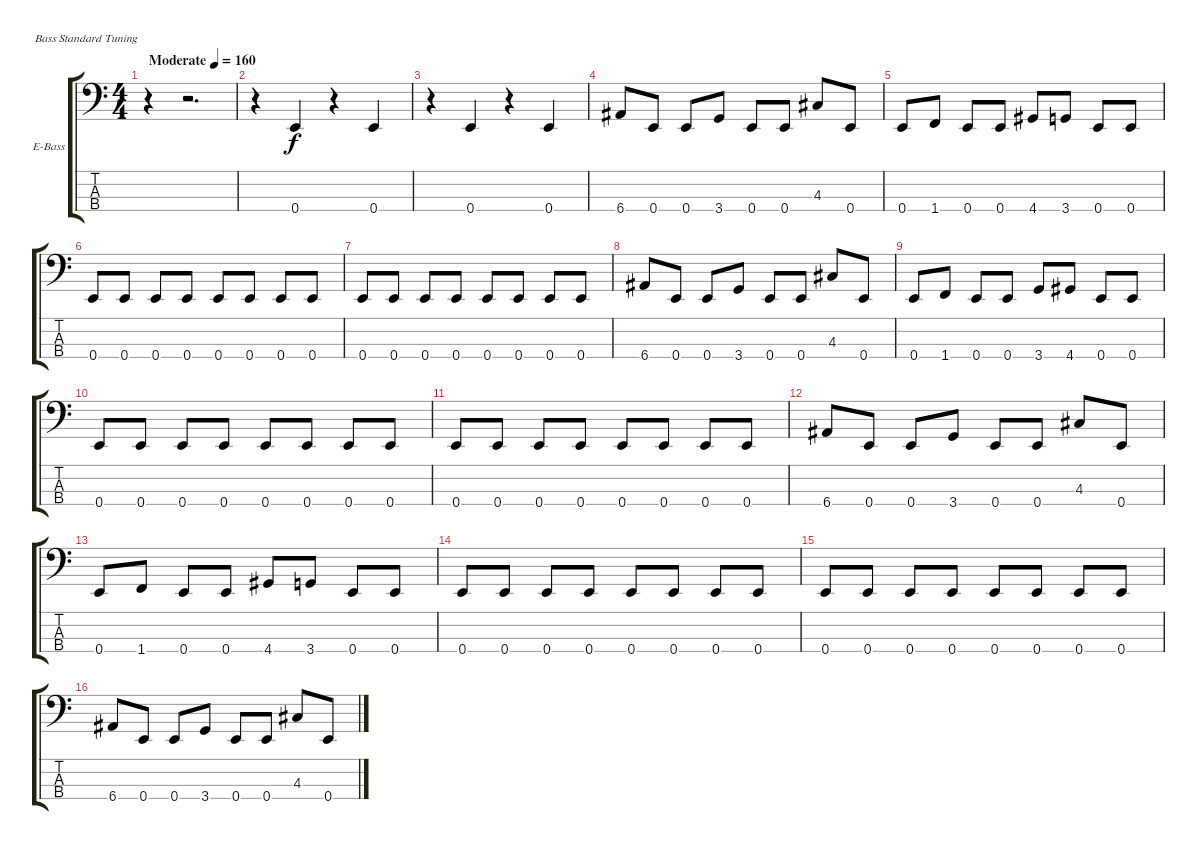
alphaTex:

\bracketExtendMode groupsimilarinstruments
\firstSystemTrackNameOrientation horizontal
\otherSystemsTrackNameOrientation horizontal
\track ("Äîðîæêà 2" "E-Bass") {instrument electricbassfinger}
\staff {score tabs}
\tuning (G2 D2 A1 E1)
\ts (4 4)
\beaming (8 2 2 2 2)
\tempo (160 "Moderate")
\clef f4
\ks c
r.4{dy f instrument electricbassfinger} r.2{d} |
r.4 0.4.4 r.4 0.4.4 |
r.4 0.4.4 r.4 0.4.4 |
6.4.8 0.4.8 0.4.8 3.4.8 0.4.8 0.4.8 4.3.8 0.4.8 |
0.4.8 1.4.8 0.4.8 0.4.8 4.4.8 3.4.8 0.4.8 0.4.8 |
0.4.8 0.4.8 0.4.8 0.4.8 0.4.8 0.4.8 0.4.8 0.4.8 |
0.4.8 0.4.8 0.4.8 0.4.8 0.4.8 0.4.8 0.4.8 0.4.8 |
6.4.8 0.4.8 0.4.8 3.4.8 0.4.8 0.4.8 4.3.8 0.4.8 |
0.4.8 1.4.8 0.4.8 0.4.8 3.4.8 4.4.8 0.4.8 0.4.8 |
0.4.8 0.4.8 0.4.8 0.4.8 0.4.8 0.4.8 0.4.8 0.4.8 |
0.4.8 0.4.8 0.4.8 0.4.8 0.4.8 0.4.8 0.4.8 0.4.8 |
6.4.8 0.4.8 0.4.8 3.4.8 0.4.8 0.4.8 4.3.8 0.4.8 |
0.4.8 1.4.8 0.4.8 0.4.8 4.4.8 3.4.8 0.4.8 0.4.8 |
0.4.8 0.4.8 0.4.8 0.4.8 0.4.8 0.4.8 0.4.8 0.4.8 |
0.4.8 0.4.8 0.4.8 0.4.8 0.4.8 0.4.8 0.4.8 0.4.8 |
6.4.8 0.4.8 0.4.8 3.4.8 0.4.8 0.4.8 4.3.8 0.4.8
